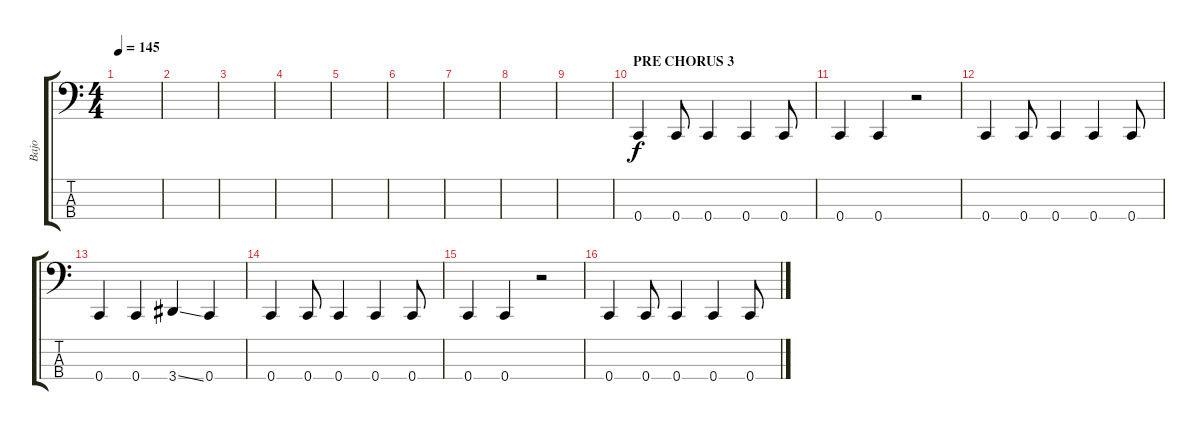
\track ("Bajo" "Bajo") {instrument electricbassfinger}
\staff {score tabs}
\tuning (Eb2 Bb1 F1 C1) {hide}
\ts (4 4)
\tempo 145
\clef f4
\ks c
|
|
|
|
|
|
|
|
|
\section ("" "PRE CHORUS 3")
0.4.4 0.4.8 0.4.4 0.4.4 0.4.8 |
0.4.4 0.4.4 r.2 |
0.4.4 0.4.8 0.4.4 0.4.4 0.4.8 |
0.4.4 0.4.4 3.4{ss}.4 0.4.4 |
0.4.4 0.4.8 0.4.4 0.4.4 0.4.8 |
0.4.4 0.4.4 r.2 |
0.4.4 0.4.8 0.4.4 0.4.4 0.4.8
